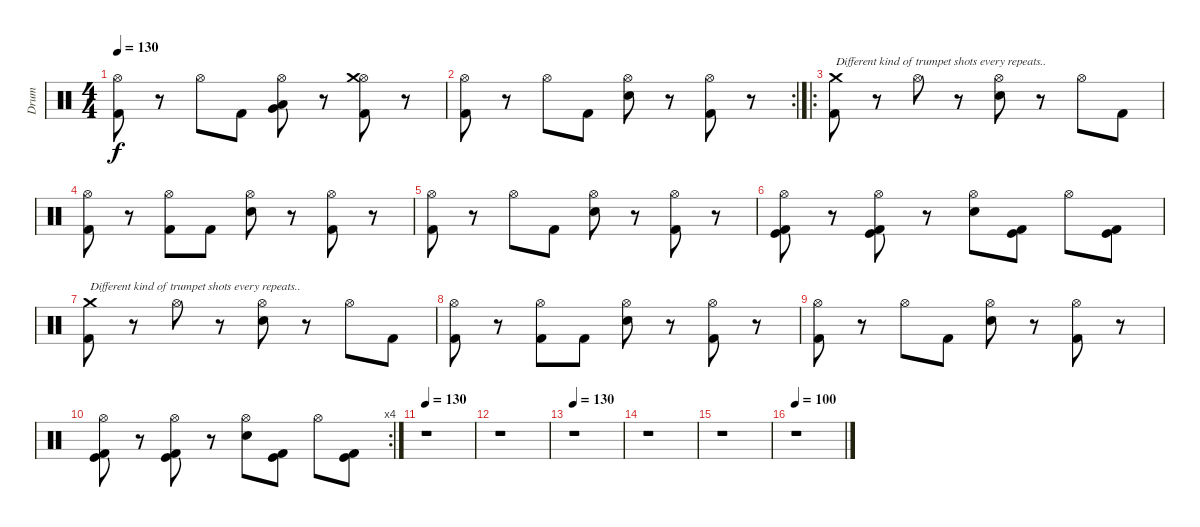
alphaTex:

\track ("Drum" "Drum") {instrument percussion}
\staff {score}
\articulation defaults
\ts (4 4)
\tempo 130
\clef neutral
\ks c
("Hi-Hat (open)" "Kick (hit) 2").8{dy f} r.8 "Hi-Hat (open)".8 "Kick (hit) 2".8 ("Hi-Hat (open)" "Very Low Tom (hit)" "Low Tom (hit)").8 r.8 ("Hi-Hat (open)" "Crash medium (hit)" "Kick (hit) 2").8 r.8 |
\rc 2
("Hi-Hat (open)" "Kick (hit) 2").8 r.8 "Hi-Hat (open)".8 "Kick (hit) 2".8 ("Hi-Hat (open)" "Snare (hit) 2").8 r.8 ("Hi-Hat (open)" "Kick (hit) 2").8 r.8 |
\ro
("Crash medium (hit)" "Kick (hit) 2").8{txt "Different kind of trumpet shots every repeats.."} r.8 "Hi-Hat (open)".8 r.8 ("Hi-Hat (open)" "Snare (hit) 2").8 r.8 "Hi-Hat (open)".8 "Kick (hit) 2".8 |
("Hi-Hat (open)" "Kick (hit) 2").8 r.8 ("Hi-Hat (open)" "Kick (hit) 2").8 "Kick (hit) 2".8 ("Hi-Hat (open)" "Snare (hit) 2").8 r.8 ("Hi-Hat (open)" "Kick (hit) 2").8 r.8 |
("Hi-Hat (open)" "Kick (hit) 2").8 r.8 "Hi-Hat (open)".8 "Kick (hit) 2".8 ("Hi-Hat (open)" "Snare (hit) 2").8 r.8 ("Hi-Hat (open)" "Kick (hit) 2").8 r.8 |
("Hi-Hat (open)" "Kick (hit)" "Kick (hit) 2").8 r.8 ("Hi-Hat (open)" "Kick (hit)" "Kick (hit) 2").8 r.8 ("Hi-Hat (open)" "Snare (hit) 2").8 ("Kick (hit)" "Kick (hit) 2").8 "Hi-Hat (open)".8 ("Kick (hit)" "Kick (hit) 2").8 |
("Crash medium (hit)" "Kick (hit) 2").8{txt "Different kind of trumpet shots every repeats.."} r.8 "Hi-Hat (open)".8 r.8 ("Hi-Hat (open)" "Snare (hit) 2").8 r.8 "Hi-Hat (open)".8 "Kick (hit) 2".8 |
("Hi-Hat (open)" "Kick (hit) 2").8 r.8 ("Hi-Hat (open)" "Kick (hit) 2").8 "Kick (hit) 2".8 ("Hi-Hat (open)" "Snare (hit) 2").8 r.8 ("Hi-Hat (open)" "Kick (hit) 2").8 r.8 |
("Hi-Hat (open)" "Kick (hit) 2").8 r.8 "Hi-Hat (open)".8 "Kick (hit) 2".8 ("Hi-Hat (open)" "Snare (hit) 2").8 r.8 ("Hi-Hat (open)" "Kick (hit) 2").8 r.8 |
\rc 4
("Hi-Hat (open)" "Kick (hit)" "Kick (hit) 2").8 r.8 ("Hi-Hat (open)" "Kick (hit) 2" "Kick (hit)").8 r.8 ("Hi-Hat (open)" "Snare (hit) 2").8 ("Kick (hit) 2" "Kick (hit)").8 "Hi-Hat (open)".8 ("Kick (hit) 2" "Kick (hit)").8 |
\tempo 130
r.1 |
r.1 |
\tempo 130
r.1 |
r.1 |
r.1 |
\tempo 100
r.1
